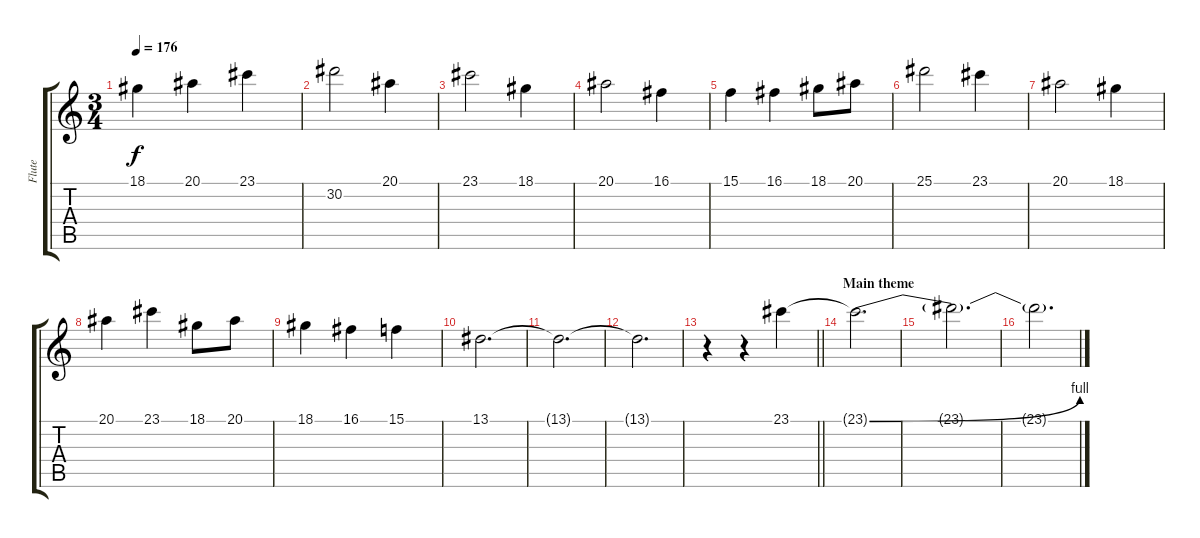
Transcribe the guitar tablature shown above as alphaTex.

\track ("Flute" "Flute") {instrument piccolo}
\staff {score tabs}
\tuning (D4 A3 F3 C3 G2 D2) {hide}
\ts (3 4)
\tempo 176
\clef g2
\ks c
18.1.4{dy f} 20.1.4 23.1.4 |
30.2.2 20.1.4 |
23.1.2 18.1.4 |
20.1.2 16.1.4 |
15.1.4 16.1.4 18.1.8 20.1.8 |
25.1.2 23.1.4 |
20.1.2 18.1.4 |
20.1.4 23.1.4 18.1.8 20.1.8 |
18.1.4 16.1.4 15.1.4 |
13.1.2{d volume 0} |
13.1{t}.2{d} |
13.1{t}.2{d} |
\barLineRight lightlight
r.4{volume 16} r.4 23.1.4 |
\section ("" "Main theme")
23.1{be (bend 0 0 60 4) t}.2{d volume 0} |
23.1{t}.2{d} |
23.1{t}.2{d}
